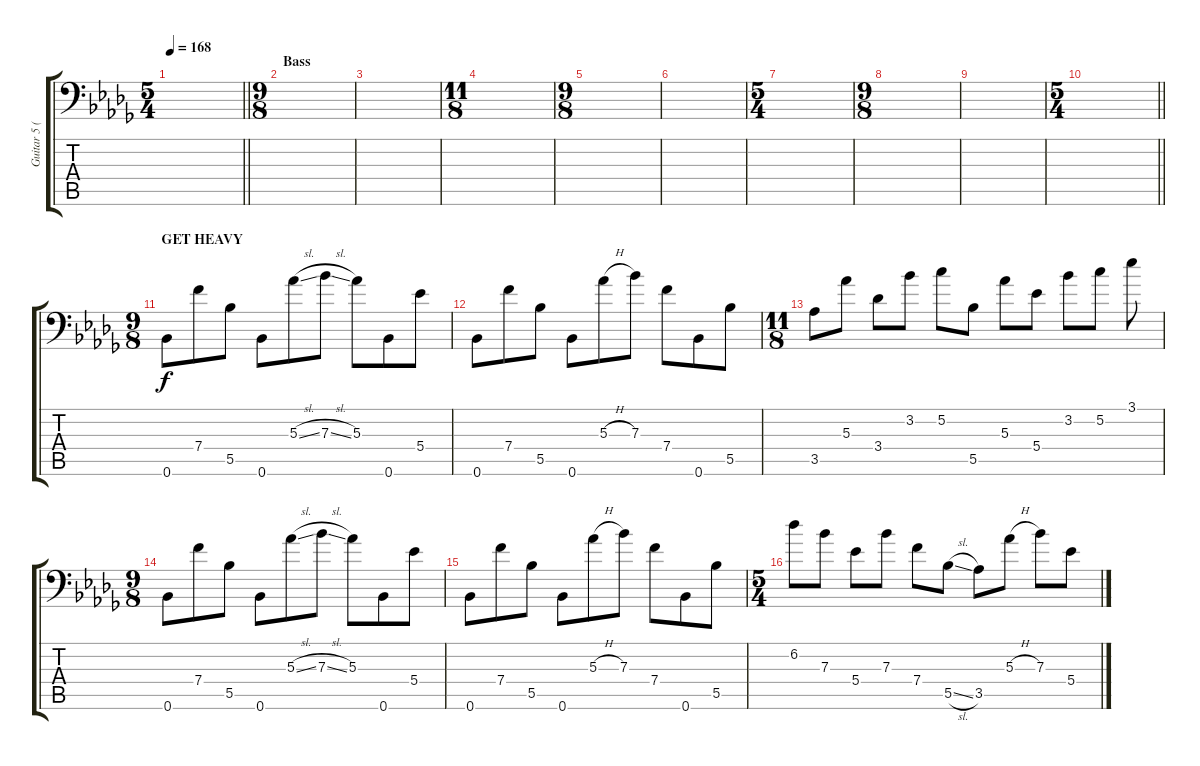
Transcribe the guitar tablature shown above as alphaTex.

\track ("Guitar 5 (Distort)" "Guitar 5 (") {instrument overdrivenguitar}
\staff {score tabs}
\tuning (C4 G3 Eb3 Bb2 F2 Bb1) {hide}
\ts (5 4)
\tempo 168
\clef f4
\barLineRight lightlight
\ks bbminor
|
\ts (9 8)
\section ("" "Bass")
|
|
\ts (11 8)
|
\ts (9 8)
|
|
\ts (5 4)
|
\ts (9 8)
|
|
\ts (5 4)
\barLineRight lightlight
|
\ts (9 8)
\section ("" "GET HEAVY")
0.6.8 7.4.8 5.5.8 0.6.8 5.3{sl}.8 7.3{sl}.8 5.3.8 0.6.8 5.4.8 |
0.6.8 7.4.8 5.5.8 0.6.8 5.3{h}.8 7.3.8 7.4.8 0.6.8 5.5.8 |
\ts (11 8)
3.5.8 5.3.8 3.4.8 3.2.8 5.2.8 5.5.8 5.3.8 5.4.8 3.2.8 5.2.8 3.1.8 |
\ts (9 8)
0.6.8 7.4.8 5.5.8 0.6.8 5.3{sl}.8 7.3{sl}.8 5.3.8 0.6.8 5.4.8 |
0.6.8 7.4.8 5.5.8 0.6.8 5.3{h}.8 7.3.8 7.4.8 0.6.8 5.5.8 |
\ts (5 4)
6.2.8 7.3.8 5.4.8 7.3.8 7.4.8 5.5{sl}.8 3.5.8 5.3{h}.8 7.3.8 5.4.8
